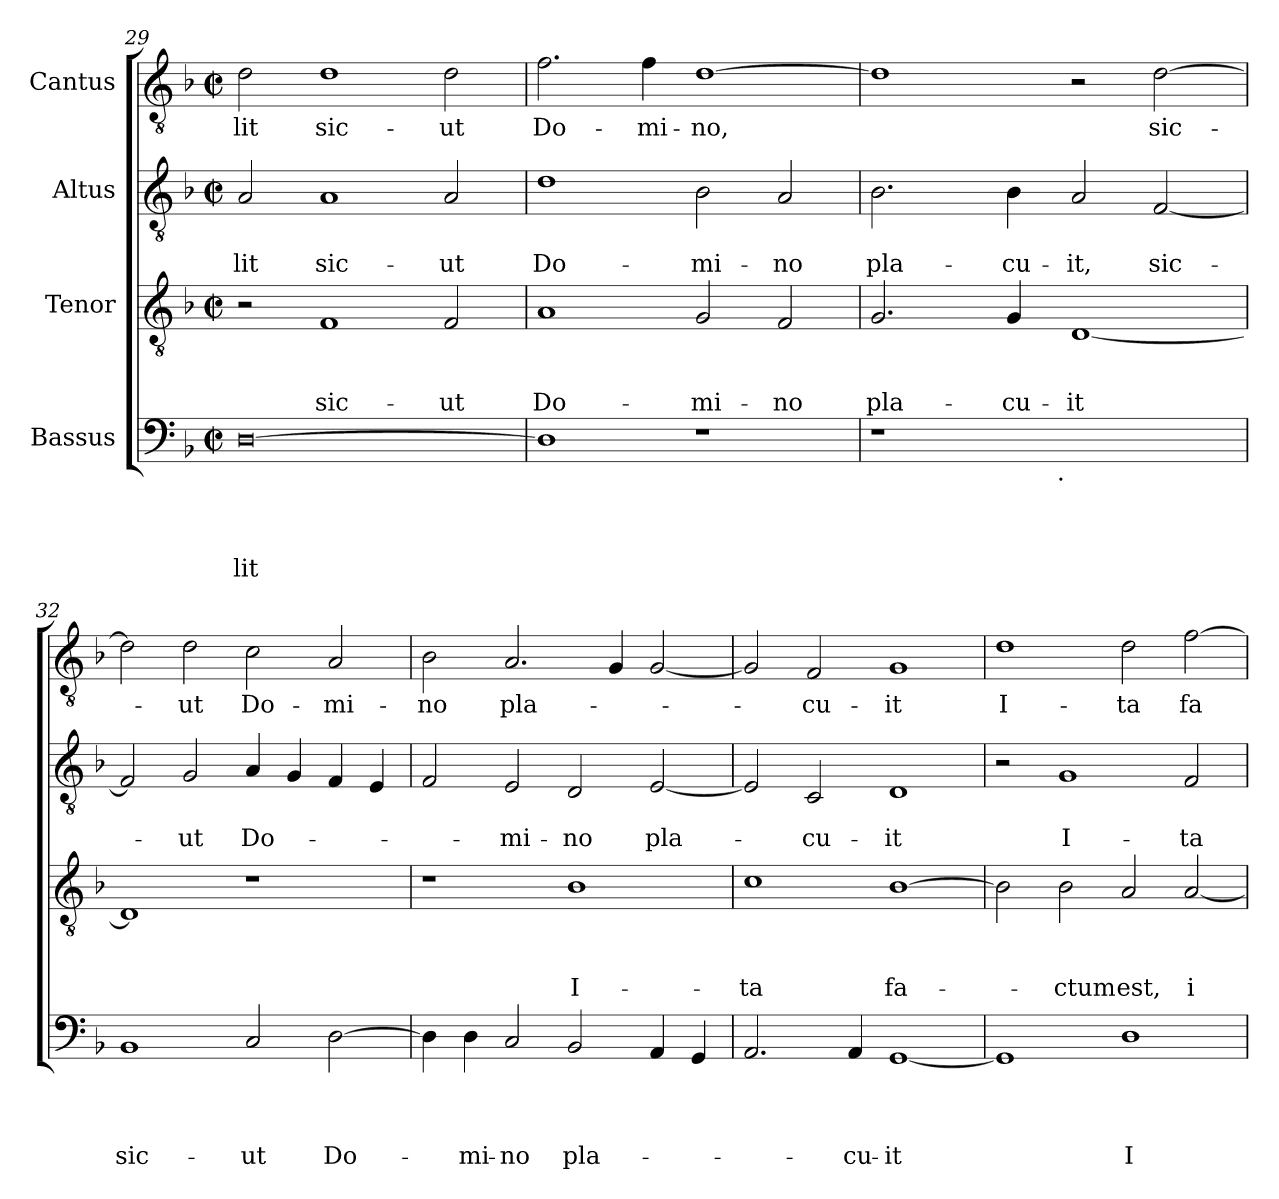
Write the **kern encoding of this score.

**kern	**text	**text	**text	**text	**kern	**text	**text	**text	**kern	**text	**text	**kern	**text
*part4	*part4	*part4	*part4	*part4	*part3	*part3	*part3	*part3	*part2	*part2	*part2	*part1	*part1
*staff4	*staff4	*staff4	*staff4	*staff4	*staff3	*staff3	*staff3	*staff3	*staff2	*staff2	*staff2	*staff1	*staff1
*I"Bassus	*	*	*	*	*I"Tenor	*	*	*	*I"Altus	*	*	*I"Cantus	*
*clefF4	*	*	*	*	*clefGv2	*	*	*	*clefGv2	*	*	*clefGv2	*
*k[b-]	*	*	*	*	*k[b-]	*	*	*	*k[b-]	*	*	*k[b-]	*
*F:	*	*	*	*	*F:	*	*	*	*F:	*	*	*F:	*
*M2/2	*	*	*	*	*M2/2	*	*	*	*M2/2	*	*	*M2/2	*
*met(c|)	*	*	*	*	*met(c|)	*	*	*	*met(c|)	*	*	*met(c|)	*
=29	=29	=29	=29	=29	=29	=29	=29	=29	=29	=29	=29	=29	=29
!	!	!	!	!LO:LY:b	!	!	!	!	!	!	!LO:LY:b	!	!LO:LY:b
[>0D	.	.	.	-lit	2r	.	.	.	2A/	.	-lit	2d\	-lit
!	!	!	!	!	!	!	!	!LO:LY:b	!	!	!LO:LY:b	!	!LO:LY:b
.	.	.	.	.	1F	.	.	sic-	1A	.	sic-	1d	sic-
!	!	!	!	!	!	!	!	!LO:LY:b	!	!	!LO:LY:b	!	!LO:LY:b
.	.	.	.	.	2F/	.	.	-ut	2A/	.	-ut	2d\	-ut
=30	=30	=30	=30	=30	=30	=30	=30	=30	=30	=30	=30	=30	=30
!	!	!	!	!	!	!	!	!LO:LY:b	!	!	!LO:LY:b	!	!LO:LY:b
1D]	.	.	.	.	1A	.	.	Do-	1d	.	Do-	2.f\	Do-
!	!	!	!	!	!	!	!	!	!	!	!	!	!LO:LY:b
.	.	.	.	.	.	.	.	.	.	.	.	4f\	-mi-
!	!	!	!	!	!	!	!	!LO:LY:b	!	!	!LO:LY:b	!	!LO:LY:b
1r	.	.	.	.	2G/	.	.	-mi-	2B-\	.	-mi-	[>1d	-no,
!	!	!	!	!	!	!	!	!LO:LY:b	!	!	!LO:LY:b	!	!
.	.	.	.	.	2F/	.	.	-no	2A/	.	-no	.	.
=31	=31	=31	=31	=31	=31	=31	=31	=31	=31	=31	=31	=31	=31
!	!	!	!	!	!	!	!	!LO:LY:b	!	!	!LO:LY:b	!	!
*^	*	*	*	*	*	*	*	*	*	*	*	*	*
1r	2ryy	.	.	.	.	2.G/	.	.	pla-	2.B-\	.	pla-	1d]	.
.	4...ryy	.	.	.	.	.	.	.	.	.	.	.	.	.
!	!	!	!	!	!	!	!	!	!LO:LY:b	!	!	!LO:LY:b	!	!
.	.	.	.	.	.	4G/	.	.	-cu-	4B-\	.	-cu-	.	.
!	!LO:TX:b:t=.	!	!	!	!	!	!	!	!	!	!	!	!	!
.	1ryy	.	.	.	.	.	.	.	.	.	.	.	.	.
!	!	!	!	!	!	!	!	!	!LO:LY:b	!	!	!LO:LY:b	!	!
1ryy	.	.	.	.	.	[<1D	.	.	-it	2A/	.	-it,	2r	.
!	!	!	!	!	!	!	!	!	!	!	!	!LO:LY:b	!	!LO:LY:b
.	.	.	.	.	.	.	.	.	.	[<2F/	.	sic-	[>2d\	sic-
.	32ryy	.	.	.	.	.	.	.	.	.	.	.	.	.
=32	=32	=32	=32	=32	=32	=32	=32	=32	=32	=32	=32	=32	=32	=32
!	!	!	!	!	!LO:LY:b	!	!	!	!	!	!	!	!	!
*v	*v	*	*	*	*	*	*	*	*	*	*	*	*	*
1BB-	.	.	.	sic-	1D]	.	.	.	2F/]	.	.	2d\]	.
!	!	!	!	!	!	!	!	!	!	!	!LO:LY:b	!	!LO:LY:b
.	.	.	.	.	.	.	.	.	2G/	.	-ut	2d\	-ut
!	!	!	!	!LO:LY:b	!	!	!	!	!	!	!LO:LY:b	!	!LO:LY:b
2C/	.	.	.	-ut	1r	.	.	.	4A/	.	Do-	2c\	Do-
.	.	.	.	.	.	.	.	.	4G/	.	.	.	.
!	!	!	!	!LO:LY:b	!	!	!	!	!	!	!	!	!LO:LY:b
[<2D\	.	.	.	Do-	.	.	.	.	4F/	.	.	2A/	-mi-
.	.	.	.	.	.	.	.	.	4E/	.	.	.	.
!!LO:LB:g=z
=33	=33	=33	=33	=33	=33	=33	=33	=33	=33	=33	=33	=33	=33
!	!	!	!	!	!	!	!	!	!	!	!	!	!LO:LY:b
4D\]	.	.	.	.	1r	.	.	.	2F/	.	.	2B-\	-no
!	!	!	!	!LO:LY:b	!	!	!	!	!	!	!	!	!
4D\	.	.	.	-mi-	.	.	.	.	.	.	.	.	.
!	!	!	!	!LO:LY:b	!	!	!	!	!	!	!LO:LY:b	!	!LO:LY:b
2C/	.	.	.	-no	.	.	.	.	2E/	.	-mi-	2.A/	pla-
!	!	!	!	!LO:LY:b	!	!	!	!LO:LY:b	!	!	!LO:LY:b	!	!
2BB-/	.	.	.	pla-	1B-	.	.	I-	2D/	.	-no	.	.
.	.	.	.	.	.	.	.	.	.	.	.	4G/	.
!	!	!	!	!	!	!	!	!	!	!	!LO:LY:b	!	!
4AA/	.	.	.	.	.	.	.	.	[<2E/	.	pla-	[<2G/	.
4GG/	.	.	.	.	.	.	.	.	.	.	.	.	.
=34	=34	=34	=34	=34	=34	=34	=34	=34	=34	=34	=34	=34	=34
!	!	!	!	!	!	!	!	!LO:LY:b	!	!	!	!	!
2.AA/	.	.	.	.	1c	.	.	-ta	2E/]	.	.	2G/]	.
!	!	!	!	!	!	!	!	!	!	!	!LO:LY:b	!	!LO:LY:b
.	.	.	.	.	.	.	.	.	2C/	.	-cu-	2F/	-cu-
!	!	!	!	!LO:LY:b	!	!	!	!	!	!	!	!	!
4AA/	.	.	.	-cu-	.	.	.	.	.	.	.	.	.
!	!	!	!	!LO:LY:b	!	!	!	!LO:LY:b	!	!	!LO:LY:b	!	!LO:LY:b
[<1GG	.	.	.	-it	[>1B-	.	.	fa-	1D	.	-it	1G	-it
=35	=35	=35	=35	=35	=35	=35	=35	=35	=35	=35	=35	=35	=35
!	!	!	!	!	!	!	!	!	!	!	!	!	!LO:LY:b
1GG]	.	.	.	.	2B-\]	.	.	.	2r	.	.	1d	I-
!	!	!	!	!	!	!	!	!LO:LY:b	!	!	!LO:LY:b	!	!
.	.	.	.	.	2B-\	.	.	-ctum	1G	.	I-	.	.
!	!	!	!	!LO:LY:b	!	!	!	!LO:LY:b	!	!	!	!	!LO:LY:b
1D	.	.	.	I-	2A/	.	.	est,	.	.	.	2d\	-ta
!	!	!	!	!	!	!	!	!LO:LY:b	!	!	!LO:LY:b	!	!LO:LY:b
.	.	.	.	.	[<2A/	.	.	i-	2F/	.	-ta	[>2f\	fa-
=	=	=	=	=	=	=	=	=	=	=	=	=	=
*-	*-	*-	*-	*-	*-	*-	*-	*-	*-	*-	*-	*-	*-
